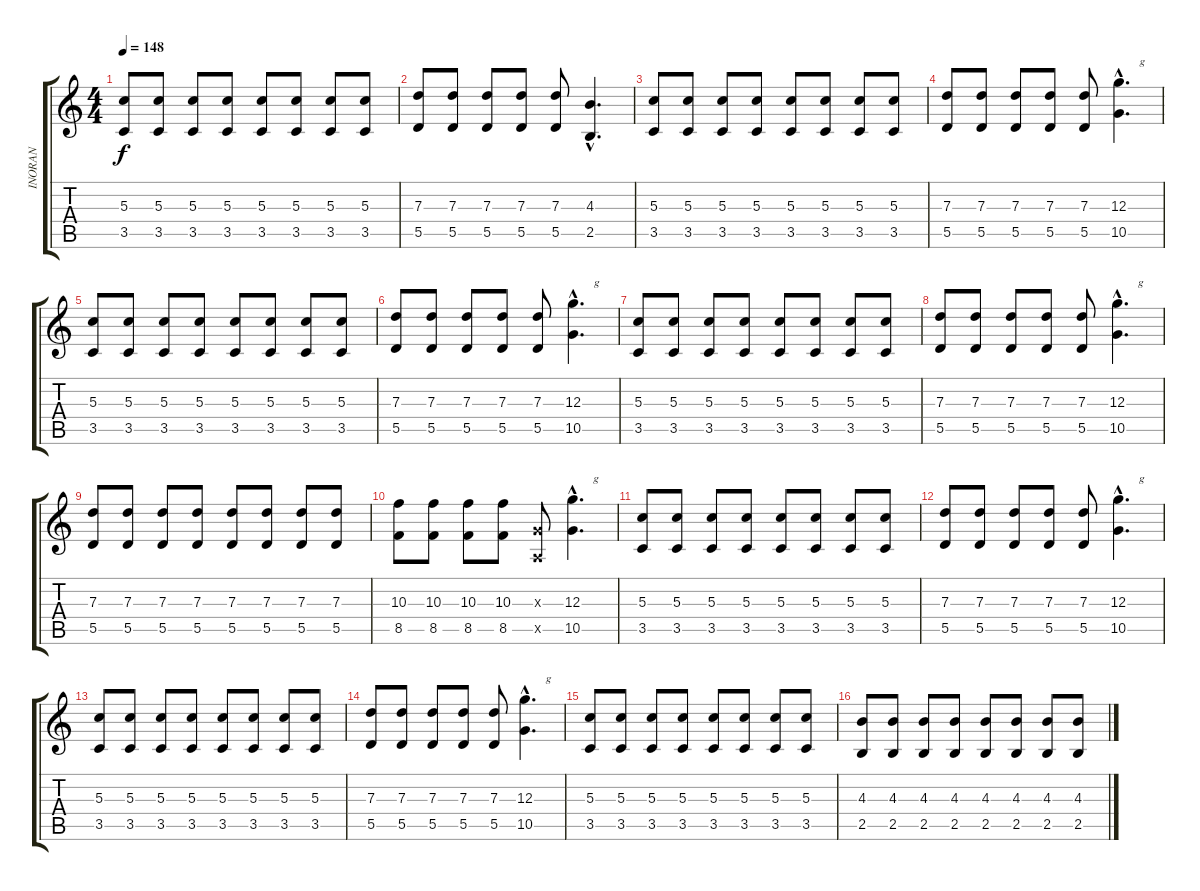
\track ("INORAN" "INORAN") {instrument distortionguitar}
\staff {score tabs}
\tuning (E4 B3 G3 D3 A2 E2) {hide}
\ts (4 4)
\tempo 148
\clef g2
\ks c
(5.3 3.5).8{dy f} (5.3 3.5).8 (5.3 3.5).8 (5.3 3.5).8 (5.3 3.5).8 (5.3 3.5).8 (5.3 3.5).8 (5.3 3.5).8 |
(7.3 5.5).8 (7.3 5.5).8 (7.3 5.5).8 (7.3 5.5).8 (7.3 5.5).8 (4.3{hac} 2.5{hac}).4{d} |
(5.3 3.5).8 (5.3 3.5).8 (5.3 3.5).8 (5.3 3.5).8 (5.3 3.5).8 (5.3 3.5).8 (5.3 3.5).8 (5.3 3.5).8 |
(7.3 5.5).8 (7.3 5.5).8 (7.3 5.5).8 (7.3 5.5).8 (7.3 5.5).8 (12.3{hac} 10.5{hac}).4{d txt "       g"} |
(5.3 3.5).8 (5.3 3.5).8 (5.3 3.5).8 (5.3 3.5).8 (5.3 3.5).8 (5.3 3.5).8 (5.3 3.5).8 (5.3 3.5).8 |
(7.3 5.5).8 (7.3 5.5).8 (7.3 5.5).8 (7.3 5.5).8 (7.3 5.5).8 (12.3{hac} 10.5{hac}).4{d txt "       g"} |
(5.3 3.5).8 (5.3 3.5).8 (5.3 3.5).8 (5.3 3.5).8 (5.3 3.5).8 (5.3 3.5).8 (5.3 3.5).8 (5.3 3.5).8 |
(7.3 5.5).8 (7.3 5.5).8 (7.3 5.5).8 (7.3 5.5).8 (7.3 5.5).8 (12.3{hac} 10.5{hac}).4{d txt "       g"} |
(7.3 5.5).8 (7.3 5.5).8 (7.3 5.5).8 (7.3 5.5).8 (7.3 5.5).8 (7.3 5.5).8 (7.3 5.5).8 (7.3 5.5).8 |
(10.3 8.5).8 (10.3 8.5).8 (10.3 8.5).8 (10.3 8.5).8 (0.3{x} 0.5{x}).8 (12.3{hac} 10.5{hac}).4{d txt "       g"} |
(5.3 3.5).8 (5.3 3.5).8 (5.3 3.5).8 (5.3 3.5).8 (5.3 3.5).8 (5.3 3.5).8 (5.3 3.5).8 (5.3 3.5).8 |
(7.3 5.5).8 (7.3 5.5).8 (7.3 5.5).8 (7.3 5.5).8 (7.3 5.5).8 (12.3{hac} 10.5{hac}).4{d txt "       g"} |
(5.3 3.5).8 (5.3 3.5).8 (5.3 3.5).8 (5.3 3.5).8 (5.3 3.5).8 (5.3 3.5).8 (5.3 3.5).8 (5.3 3.5).8 |
(7.3 5.5).8 (7.3 5.5).8 (7.3 5.5).8 (7.3 5.5).8 (7.3 5.5).8 (12.3{hac} 10.5{hac}).4{d txt "       g"} |
(5.3 3.5).8 (5.3 3.5).8 (5.3 3.5).8 (5.3 3.5).8 (5.3 3.5).8 (5.3 3.5).8 (5.3 3.5).8 (5.3 3.5).8 |
(4.3 2.5).8 (4.3 2.5).8 (4.3 2.5).8 (4.3 2.5).8 (4.3 2.5).8 (4.3 2.5).8 (4.3 2.5).8 (4.3 2.5).8
